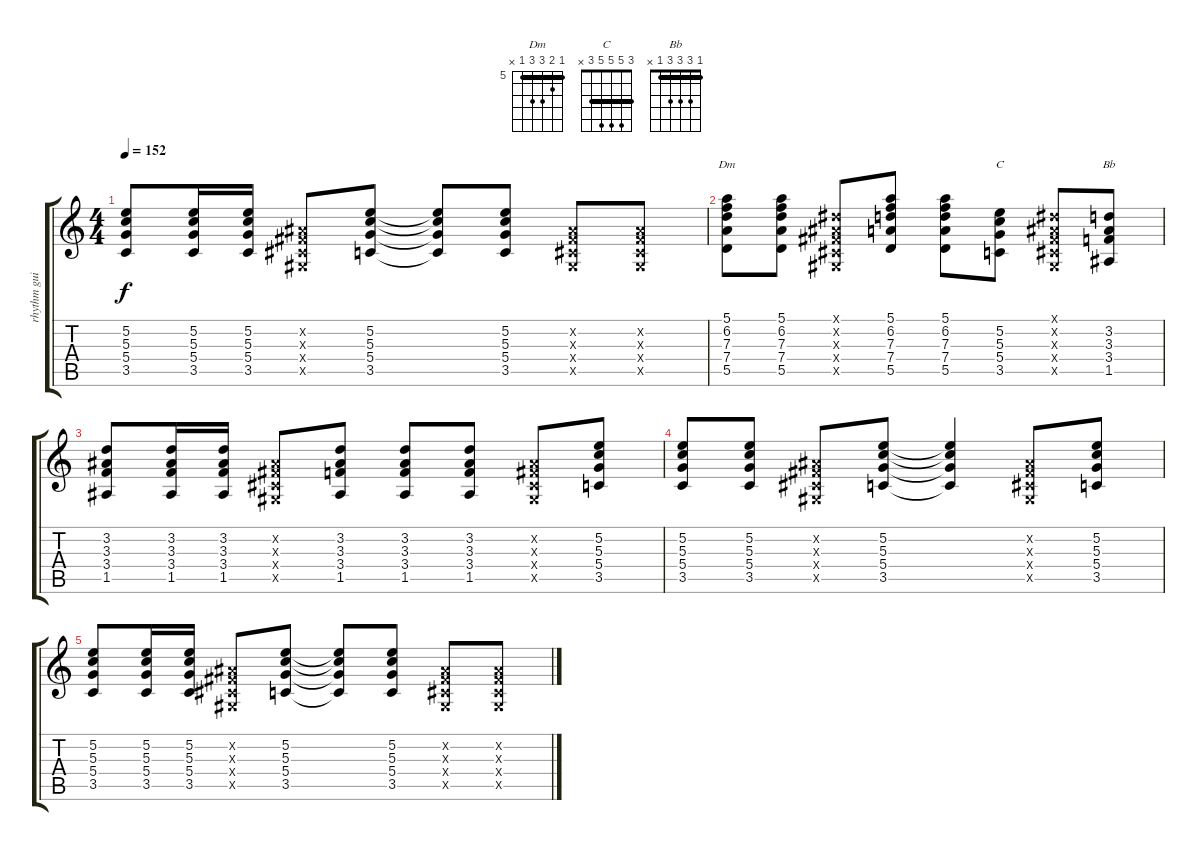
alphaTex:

\track ("rhythm guitar" "rhythm gui") {instrument electricguitarjazz}
\staff {score tabs}
\tuning (E4 B3 G3 D3 A2 E2) {hide}
\chord ("Dm" 5 6 7 7 5 x) {firstfret 5 barre 5}
\chord ("C" 3 5 5 5 3 x) {barre 3}
\chord ("Bb" 1 3 3 3 1 x) {barre 1}
\ts (4 4)
\tempo 152
\clef g2
\ks c
(5.2 5.3 5.4 3.5).8{dy f} (5.2 5.3 5.4 3.5).16 (5.2 5.3 5.4 3.5).16 (-1.2{x} -1.3{x} -1.4{x} -1.5{x}).8 (5.2 5.3 5.4 3.5).8 (5.2{t} 5.3{t} 5.4{t} 3.5{t}).8 (5.2 5.3 5.4 3.5).8 (-1.2{x} -1.3{x} -1.4{x} -1.5{x}).8 (-1.2{x} -1.3{x} -1.4{x} -1.5{x}).8 |
(5.1 6.2 7.3 7.4 5.5).8{ch "Dm"} (5.1 6.2 7.3 7.4 5.5).8 (-1.1{x} -1.2{x} -1.3{x} -1.4{x} -1.5{x}).8 (5.1 6.2 7.3 7.4 5.5).8 (5.1 6.2 7.3 7.4 5.5).8 (5.2 5.3 5.4 3.5).8{ch "C"} (-1.1{x} -1.2{x} -1.3{x} -1.4{x} -1.5{x}).8 (3.2 3.3 3.4 1.5).8{ch "Bb"} |
(3.2 3.3 3.4 1.5).8 (3.2 3.3 3.4 1.5).16 (3.2 3.3 3.4 1.5).16 (-1.2{x} -1.3{x} -1.4{x} -1.5{x}).8 (3.2 3.3 3.4 1.5).8 (3.2 3.3 3.4 1.5).8 (3.2 3.3 3.4 1.5).8 (-1.2{x} -1.3{x} -1.4{x} -1.5{x}).8 (5.2 5.3 5.4 3.5).8 |
(5.2 5.3 5.4 3.5).8 (5.2 5.3 5.4 3.5).8 (-1.2{x} -1.3{x} -1.4{x} -1.5{x}).8 (5.2 5.3 5.4 3.5).8 (5.2{t} 5.3{t} 5.4{t} 3.5{t}).4 (-1.2{x} -1.3{x} -1.4{x} -1.5{x}).8 (5.2 5.3 5.4 3.5).8 |
(5.2 5.3 5.4 3.5).8 (5.2 5.3 5.4 3.5).16 (5.2 5.3 5.4 3.5).16 (-1.2{x} -1.3{x} -1.4{x} -1.5{x}).8 (5.2 5.3 5.4 3.5).8 (5.2{t} 5.3{t} 5.4{t} 3.5{t}).8 (5.2 5.3 5.4 3.5).8 (-1.2{x} -1.3{x} -1.4{x} -1.5{x}).8 (-1.2{x} -1.3{x} -1.4{x} -1.5{x}).8
